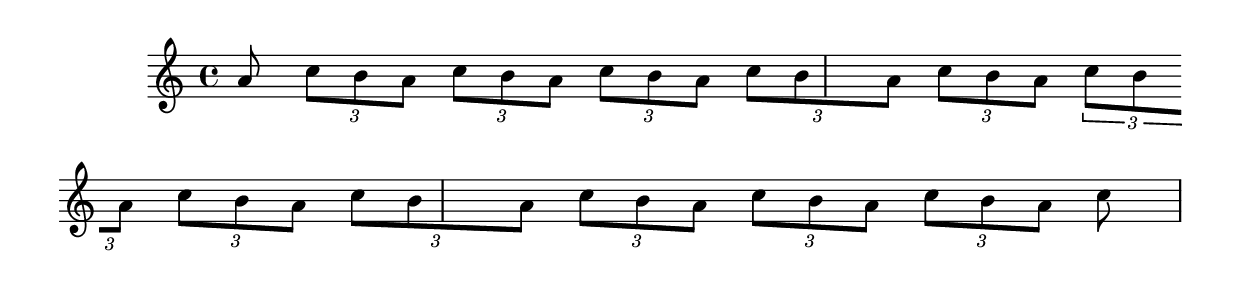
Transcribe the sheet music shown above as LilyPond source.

%% Do not edit this file; it is automatically
%% generated from LSR http://lsr.dsi.unimi.it
%% This file is in the public domain.
\version "2.13.20"

\header {
  lsrtags = "rhythms"

%% Translation of GIT committish: 0b55335aeca1de539bf1125b717e0c21bb6fa31b
 doctitlees = "Permitir saltos de línea dentro de grupos especiales con barra"
 texidoces = "
Este ejemplo artificial muestra cómo se pueden permitir tanto los
saltos de línea manuales como los automáticos dentro de un grupo de
valoración especial unido por una barra.  Observe que estos grupos
sincopados se deben barrar manualmente.

"

%% Translation of GIT committish: 0a868be38a775ecb1ef935b079000cebbc64de40
  texidocde = "
Dieses künstliche Beispiel zeigt, wie sowohl automatische als auch
manuelle Zeilenumbrüche innerhalb einer N-tole mit Balken erlaubt
werden können.  Diese unregelmäßige Bebalkung muss allerdings manuell
gesetzt werden.

"
  doctitlede = "Zeilenumbrüche bei N-tolen mit Balken erlauben"


%% Translation of GIT committish: 4da4307e396243a5a3bc33a0c2753acac92cb685
  texidocfr = "
Cet exemple peu académique démontre comment il est possible d'insérer un saut
de ligne dans un nolet portant une ligature.  Ces ligatures doivent toutefois
être explicites.

"
  doctitlefr = "Saut de ligne au milieu d'un nolet avec ligature"

  texidoc = "
This artificial example shows how both manual and automatic line breaks
may be permitted to within a beamed tuplet. Note that such off-beat
tuplets have to be beamed manually.

"
  doctitle = "Permitting line breaks within beamed tuplets"
} % begin verbatim

\layout {
  \context {
    \Voice
    % Permit line breaks within tuplets
    \remove "Forbid_line_break_engraver"
    % Allow beams to be broken at line breaks
    \override Beam #'breakable = ##t
  }
}
\relative c'' {
  a8
  \repeat unfold 5 { \times 2/3 { c[ b a] } }
  % Insert a manual line break within a tuplet
  \times 2/3 { c[ b \bar "" \break a] }
  \repeat unfold 5 { \times 2/3 { c[ b a] } }
  c8
}

